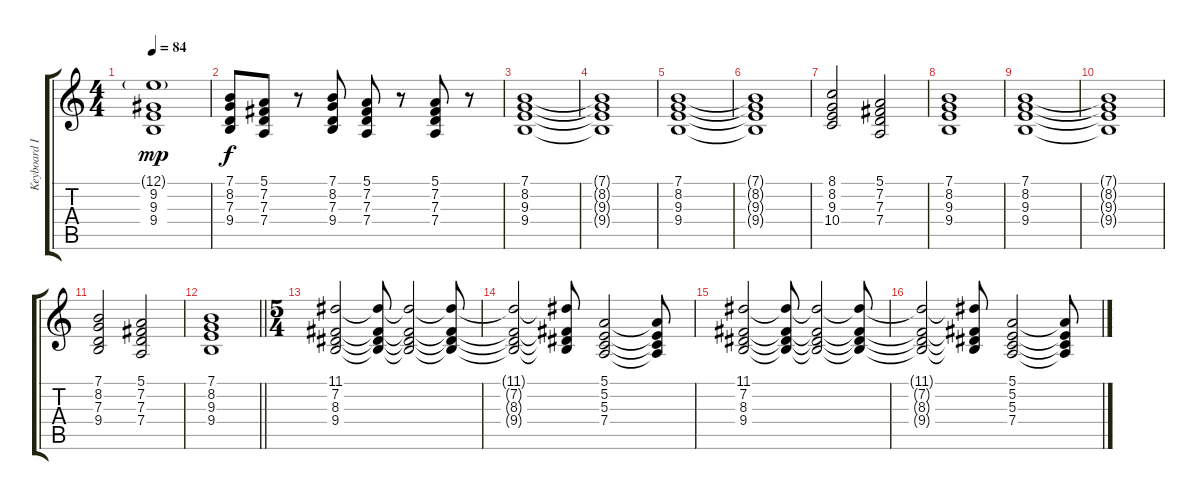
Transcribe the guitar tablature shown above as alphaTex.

\track ("Keyboard I" "Keyboard I") {instrument choiraahs}
\staff {score tabs}
\tuning (E4 B3 G3 D3 A2 E2) {hide}
\ts (4 4)
\tempo 84
\clef g2
\ks c
(12.1{g} 9.2 9.3 9.4).1{dy mp} |
(7.1 8.2 7.3 9.4).8{dy f} (5.1 7.2 7.3 7.4).8 r.8 (7.1 8.2 7.3 9.4).8 (5.1 7.2 7.3 7.4).8 r.8 (5.1 7.2 7.3 7.4).8 r.8 |
(7.1 8.2 9.3 9.4).1 |
(7.1{t} 8.2{t} 9.3{t} 9.4{t}).1 |
(7.1 8.2 9.3 9.4).1 |
(7.1{t} 8.2{t} 9.3{t} 9.4{t}).1 |
(8.1 8.2 9.3 10.4).2 (5.1 7.2 7.3 7.4).2 |
(7.1 8.2 9.3 9.4).1 |
(7.1 8.2 9.3 9.4).1 |
(7.1{t} 8.2{t} 9.3{t} 9.4{t}).1 |
(7.1 8.2 7.3 9.4).2 (5.1 7.2 7.3 7.4).2 |
\barLineRight lightlight
(7.1 8.2 9.3 9.4).1 |
\ts (5 4)
(11.1 7.2 8.3 9.4).2 (11.1{t} 7.2{t} 8.3{t} 9.4{t}).8 (11.1{t} 7.2{t} 8.3{t} 9.4{t}).2 (11.1{t} 7.2{t} 8.3{t} 9.4{t}).8 |
(11.1{t} 7.2{t} 8.3{t} 9.4{t}).2 (11.1{t} 7.2{t} 8.3{t} 9.4{t}).8 (5.1 5.2 5.3 7.4).2 (5.1{t} 5.2{t} 5.3{t} 7.4{t}).8 |
(11.1 7.2 8.3 9.4).2 (11.1{t} 7.2{t} 8.3{t} 9.4{t}).8 (11.1{t} 7.2{t} 8.3{t} 9.4{t}).2 (11.1{t} 7.2{t} 8.3{t} 9.4{t}).8 |
(11.1{t} 7.2{t} 8.3{t} 9.4{t}).2 (11.1{t} 7.2{t} 8.3{t} 9.4{t}).8 (5.1 5.2 5.3 7.4).2 (5.1{t} 5.2{t} 5.3{t} 7.4{t}).8
